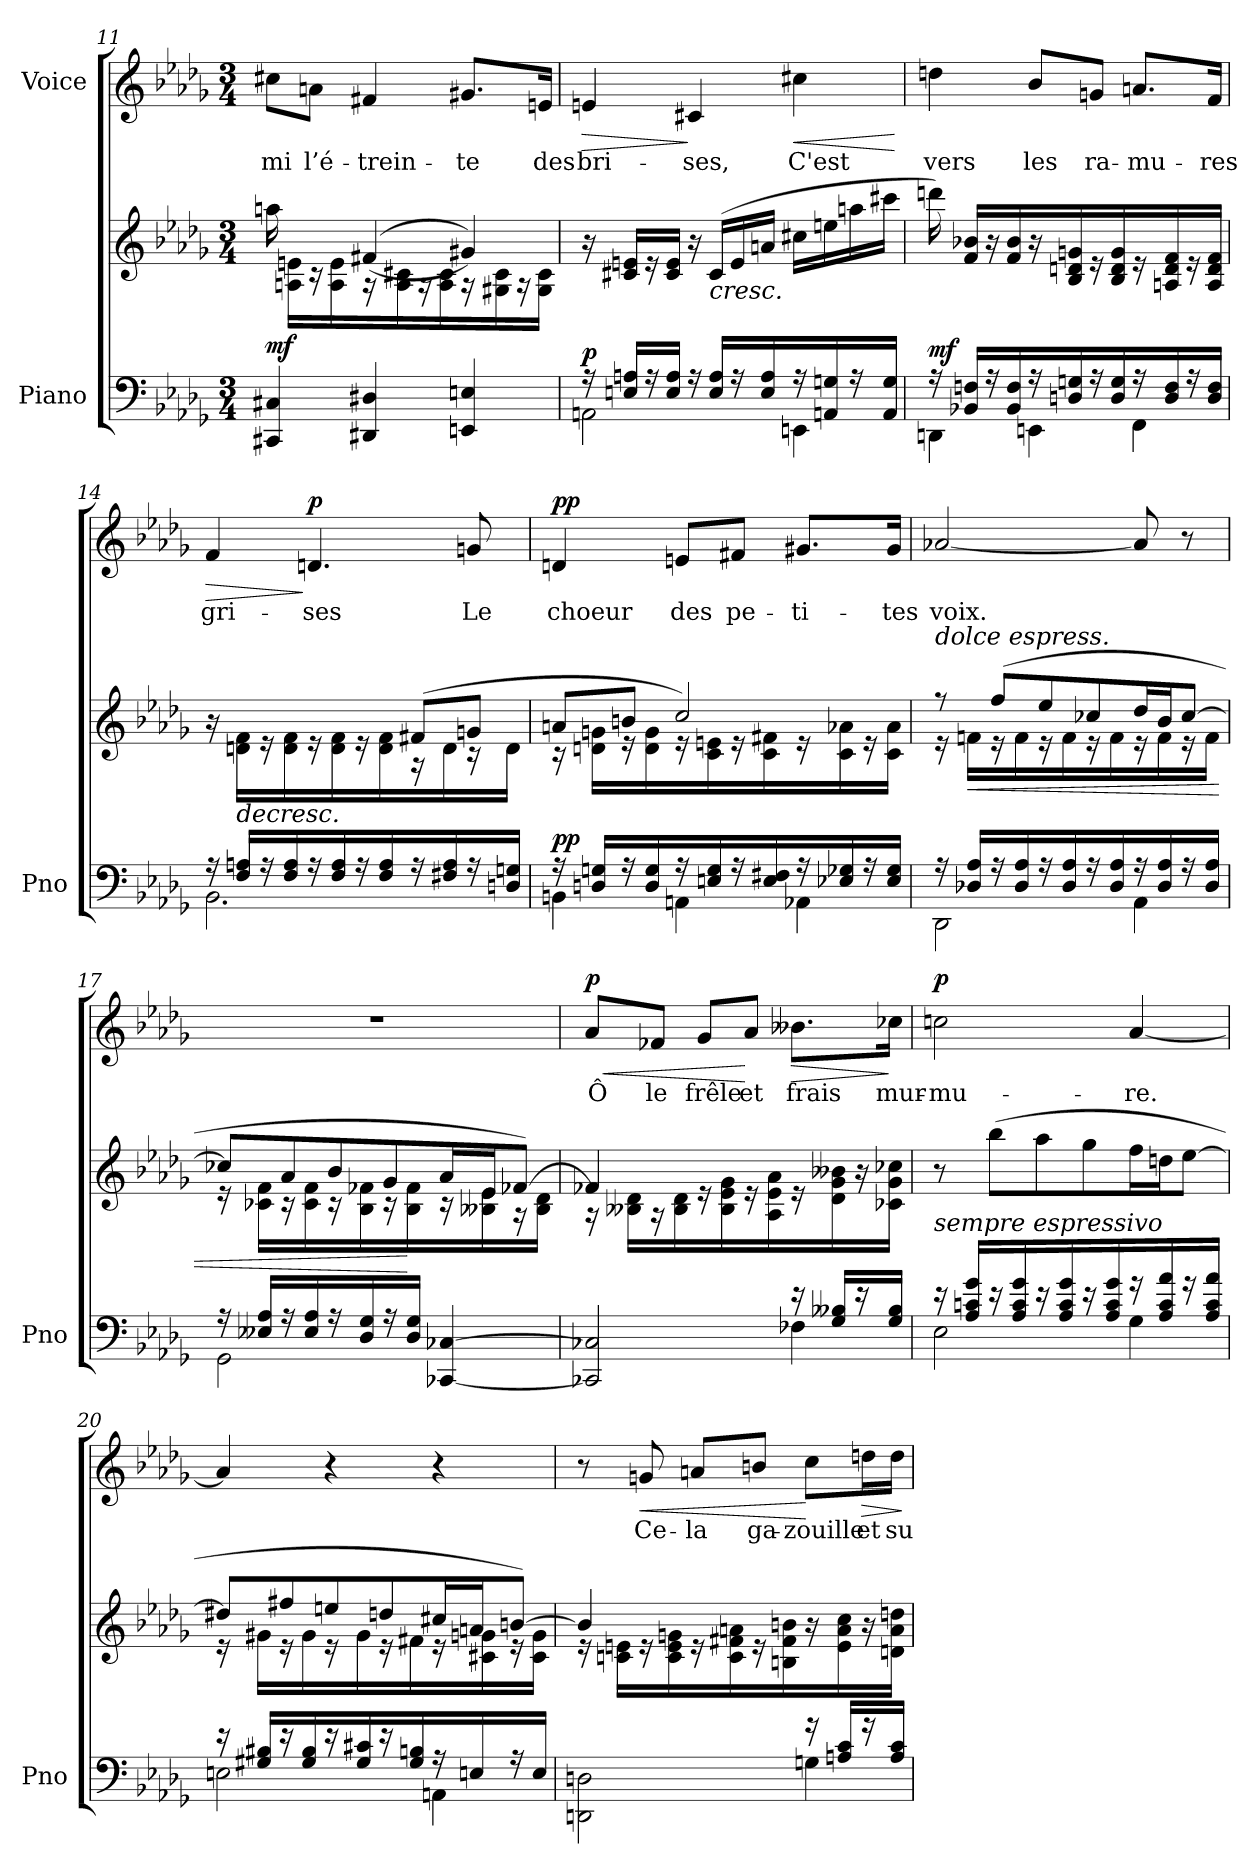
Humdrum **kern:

**kern	**kern	**dynam	**kern	**text	**dynam
*part2	*part2	*part2	*part1	*part1	*part1
*staff3	*staff2	*staff2/3	*staff1	*staff1	*staff1
*I"Piano	*	*	*I"Voice	*	*
*I'Pno	*	*	*	*	*
*clefF4	*clefG2	*	*clefG2	*	*
*k[b-e-a-d-g-]	*k[b-e-a-d-g-]	*	*k[b-e-a-d-g-]	*	*
*M3/4	*M3/4	*	*M3/4	*	*
=11	=11	=11	=11	=11	=11
*^	*^	*	*	*	*
!	!	!	!	!LO:DY:a=2	!	!	!
4CC#X/ 4C#X/	8ryy	16aan\	16ryy	mf	8cc#X\L	-mi	.
.	.	16ryy	16An\ 16en\LL	.	.	.	.
.	8ryy	8ryy	16r	.	8an\J	l’é-	.
.	.	.	16A\ 16e\	.	.	.	.
4DD#X/ 4D#X/	8ryy	((4f#X/	16r	.	4f#X/	-trein-	.
.	.	.	16A\ 16c#X\	.	.	.	.
.	8ryy	.	16r	.	.	.	.
.	.	.	16A\ 16c#\	.	.	.	.
4EEn/ 4En/	8ryy	4g#X/))	16r	.	8.g#X/L	-te	.
.	.	.	16G#X\ 16c#\	.	.	.	.
.	16ryy	.	16r	.	.	.	.
.	16ryy	.	16G#\ 16c#\JJ	.	16en/Jk	des	.
=12	=12	=12	=12	=12	=12	=12	=12
!	!	!	!	!LO:DY:a=2	!	!	!LO:HP:b
*	*	*v	*v	*	*	*	*
16r	2AAn\	16r	p	4en/	bri-	>
16En/ 16An/LL	.	16c#X/ 16en/LL	.	.	.	.
16r	.	16r	.	.	.	.
16E/ 16A/JJ	.	16c#/ 16e/JJ	.	.	.	.
16r	.	16r	.	4c#X/	-ses,	]
!	!	!	!LO:HP:b	!	!	!
16E/ 16A/LL	.	(16c#/LL	<	.	.	.
16r	.	16e/	.	.	.	.
16E/ 16A/	.	16an/JJ	.	.	.	.
!	!	!	!	!	!	!LO:HP:b
16r	4EEn\	16cc#X\LL	.	4cc#X\	C'est	<
16AAn/ 16Gn/	.	16een\	.	.	.	.
16r	.	16aan\	.	.	.	.
16AA/ 16G/JJ	.	16ccc#X\JJ	.	.	.	.
*v	*v	*	*	*	*	*
.	.	.	.	.	[
=13	=13	=13	=13	=13	=13
*^	*	*	*	*	*
!	!	!	!LO:DY:a=2	!	!	!
16r	4DDn\	16dddn\)	mf	4ddn\	vers	.
16BB-X/ 16Fn/LL	.	16f/ 16b-X/LL	.	.	.	.
16r	.	16r	.	.	.	.
16BB-/ 16F/	.	16f/ 16b-/	.	.	.	.
16r	4EEn\	16r	.	8b-/L	les	.
16Dn/ 16Gn/	.	16B-/ 16dn/ 16gn/	.	.	.	.
16r	.	16r	.	8gn/J	ra-	.
16D/ 16G/	.	16B-/ 16d/ 16g/	.	.	.	.
16r	4FF\	16r	.	8.an/L	-mu-	.
16D/ 16F/	.	16An/ 16d/ 16f/	.	.	.	.
16r	.	16r	.	.	.	.
16D/ 16F/JJ	.	16A/ 16d/ 16f/JJ	.	16f/Jk	-res	.
=14	=14	=14	=14	=14	=14	=14
*	*	*^	*	*	*	*
!	!	!	!	!	!	!	!LO:HP:b
16r	2.BB-\	4ryy	16r	.	4f/	gri-	>
!	!	!	!	!LO:HP:b	!	!	!
16F/ 16An/LL	.	.	16dn\ 16f\LL	>	.	.	.
16r	.	.	16r	.	.	.	.
16F/ 16A/	.	.	16d\ 16f\	.	.	.	.
!	!	!	!	!	!	!	!LO:DY:n=1:a
16r	.	4ryy	16r	.	4.dn/	-ses	] p
16F/ 16A/	.	.	16d\ 16f\	.	.	.	.
16r	.	.	16r	.	.	.	.
16F/ 16A/	.	.	16d\ 16f\	.	.	.	.
16r	.	(8f#X/L	16r	.	.	.	.
16F#X/ 16A/	.	.	16d\	.	.	.	.
16r	.	8gn/J	16r	.	8gn/	Le	.
16Dn/ 16Gn/JJ	.	.	16d\JJ	[	.	.	.
=15	=15	=15	=15	=15	=15	=15	=15
!	!	!	!	!LO:DY:a=2	!	!	!LO:DY:a
16r	4BBn\	8an/L	16r	pp	4dn/	choeur	pp
16Dn/ 16Gn/LL	.	.	16dn\ 16gn\LL	.	.	.	.
16r	.	8bn/J	16r	.	.	.	.
16D/ 16G/	.	.	16d\ 16g\	.	.	.	.
16r	4AAn\	2cc/)	16r	.	8en/L	des	.
16En/ 16G/	.	.	16c\ 16en\	.	.	.	.
16r	.	.	16r	.	8f#X/J	pe-	.
16E/ 16F#X/	.	.	16c\ 16f#X\	.	.	.	.
16r	4AA-X\	.	16r	.	8.g#X/L	-ti-	.
16E-X/ 16G-X/	.	.	16c\ 16a-X\	.	.	.	.
16r	.	.	16r	.	.	.	.
16E-/ 16G-/JJ	.	.	16c\ 16a-\JJ	.	16g#/Jk	-tes	.
=16	=16	=16	=16	=16	=16	=16	=16
!	!	!LO:TX:i:t=dolce espress.	!	!	!	!	!
16r	2DD-\	8r	16r	.	[2a-X/	voix.	.
!	!	!	!	!LO:HP:b	!	!	!
16D-X/ 16A-/LL	.	.	16fn\LL	<	.	.	.
16r	.	(8ff/L	16r	.	.	.	.
16D-/ 16A-/	.	.	16f\	.	.	.	.
16r	.	8ee-/	16r	.	.	.	.
16D-/ 16A-/	.	.	16f\	.	.	.	.
16r	.	8cc-X/	16r	.	.	.	.
16D-/ 16A-/	.	.	16f\	.	.	.	.
16r	4AA-\	16dd-/L	16r	.	8a-/]	.	.
16D-/ 16A-/	.	16b-/J	16f\	.	.	.	.
16r	.	[8cc-/J	16r	.	8r	.	.
16D-/ 16A-/JJ	.	.	16f\JJ	]	.	.	.
=17	=17	=17	=17	=17	=17	=17	=17
16r	2GG-\	8cc-X/L]	16r	.	2.r	.	.
16E--X/ 16A-/LL	.	.	16c-X\ 16f\LL	.	.	.	.
16r	.	8a-/	16r	.	.	.	.
16E--/ 16A-/	.	.	16c-\ 16f\	.	.	.	.
16r	.	8b-/	16r	.	.	.	.
16D-/ 16G-/	.	.	16B-\ 16f-X\	.	.	.	.
16r	.	8g-/	16r	.	.	.	.
16D-/ 16G-/JJ	.	.	16B-\ 16f-\	[	.	.	.
[<4CC-X/ [4C-X/	4ryy	16a-/L	16r	.	.	.	.
.	.	16e-/J	16B--X\ 16e-\	.	.	.	.
.	.	[8f-X/J)	16r	.	.	.	.
.	.	.	16B--\ 16d-\JJ	.	.	.	.
=18	=18	=18	=18	=18	=18	=18	=18
!	!	!	!	!	!	!	!LO:HP:b
!	!	!	!	!	!	!	!LO:DY:n=1:a
2CC-X/] 2C-X/]	4ryy	4f-X/]	16r	.	8a-/L	Ô	< p
.	.	.	16B--X\ 16d-\LL	.	.	.	.
.	.	.	16r	.	8f-X/J	le	.
.	.	.	16B--\ 16d-\	.	.	.	.
.	8ryy	4ryy	16r	.	8g-/L	frêle	.
.	.	.	16B--\ 16e-\ 16g-\	.	.	.	.
.	16ryy	.	16r	.	8a-/J	et	[
.	16ryy	.	16A-\ 16e-\ 16a-\	.	.	.	.
!	!	!	!	!	!	!	!LO:HP:b
16r	4F-X\	4ryy	16r	.	8.b--X\L	frais	>
16G-/ 16B--X/LL	.	.	16d-\ 16g-\ 16b--X\	.	.	.	.
16r	.	.	16r	.	.	.	.
16G-/ 16B--/JJ	.	.	16c-X\ 16g-\ 16cc-X\JJ	.	16cc-X\Jk	mur-	]
=19	=19	=19	=19	=19	=19	=19	=19
!LO:TX:i:t=sempre espressivo	!	!	!	!	!	!	!
!	!	!	!	!	!	!	!LO:DY:a
*	*	*v	*v	*	*	*	*
16r	2E-\	8r	.	2ccn\	-mu-	p
16A-/ 16cn/ 16g-/LL	.	.	.	.	.	.
16r	.	(8bb-\L	.	.	.	.
16A-/ 16c/ 16g-/	.	.	.	.	.	.
16r	.	8aa-\	.	.	.	.
16A-/ 16c/ 16g-/	.	.	.	.	.	.
16r	.	8gg-\	.	.	.	.
16A-/ 16c/ 16g-/	.	.	.	.	.	.
16r	4G-\	16ff\L	.	[4a-/	-re.	.
16A-/ 16c/ 16a-/	.	16ddn\J	.	.	.	.
16r	.	[8ee-\J	.	.	.	.
16A-/ 16c/ 16a-/JJ	.	.	.	.	.	.
=20	=20	=20	=20	=20	=20	=20
*	*	*^	*	*	*	*
16r	2En\	8dd#X/L]	16r	.	4a-/]	.	.
16G#X/ 16B#X/LL	.	.	16g#X\LL	.	.	.	.
16r	.	8ff#X/	16r	.	.	.	.
16G#/ 16B#/	.	.	16g#\	.	.	.	.
16r	.	8een/	16r	.	4r	.	.
16G#/ 16c#X/	.	.	16g#\	.	.	.	.
16r	.	8ddn/	16r	.	.	.	.
16G#/ 16Bn/	.	.	16f#X\	.	.	.	.
16r	4AAn\	16cc#X/L	16r	.	4r	.	.
16En/	.	16an/J	16c#X\ 16gn\	.	.	.	.
16r	.	[8bn/J)	16r	.	.	.	.
16E/JJ	.	.	16c#\ 16g\JJ	.	.	.	.
=21	=21	=21	=21	=21	=21	=21	=21
2DDn\ 2Dn\	4ryy	4bn/]	16r	.	8r	.	.
.	.	.	16cn\ 16en\LL	.	.	.	.
!	!	!	!	!	!	!	!LO:HP:b
.	.	.	16r	.	8gn/	Ce-	<
.	.	.	16c\ 16e\ 16gn\	.	.	.	.
.	16ryy	4ryy	16r	.	8an/L	-la	.
.	16ryy	.	16c\ 16f#X\ 16an\	.	.	.	.
.	8ryy	.	16r	.	8bn/J	ga-	.
.	.	.	16Bn\ 16f#\ 16b\	.	.	.	.
16r	4Gn\	4ryy	16r	.	8cc\L	-zouille	[
16An/ 16c/LL	.	.	16e\ 16a\ 16cc\	.	.	.	.
!	!	!	!	!	!	!	!LO:HP:b
16r	.	.	16r	.	16ddn\L	et	>
16A/ 16c/JJ	.	.	16dn\ 16a\ 16ddn\JJ	.	16dd\JJ	su-	.
*v	*v	*	*	*	*	*	*
*	*v	*v	*	*	*	*
.	.	.	.	.	]
=	=	=	=	=	=
*-	*-	*-	*-	*-	*-
